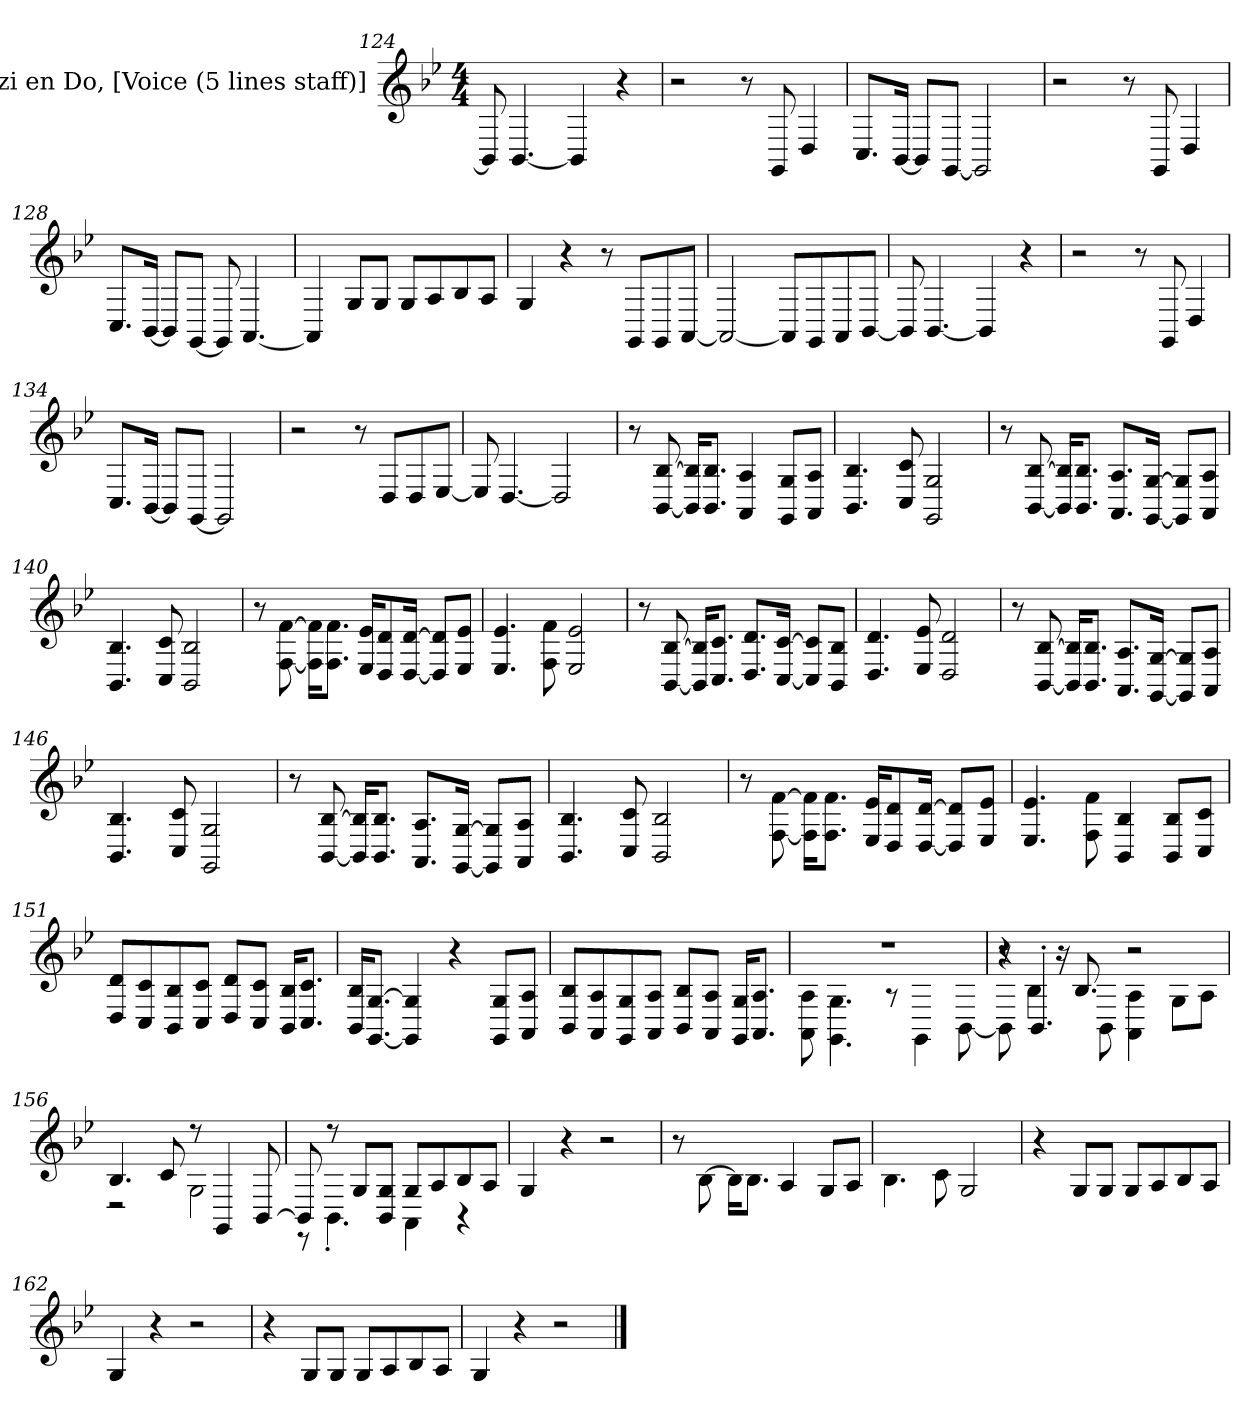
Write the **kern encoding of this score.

**kern
*part1
*staff1
*I"Dizi en Do, [Voice (5 lines staff)]
*I'Di. Do
!!LO:LB:g=z
*clefG2
*ITrd-7c-12
*k[b-e-]
*M4/4
=124
8B-/]
[4.B-/
4B-/]
4r
=125
2r
8r
8G/
4d/
=126
8.c/L
[16B-/Jk
8B-/L]
[8G/J
2G/]
=127
2r
8r
8G/
4d/
=128
8.c/L
[16B-/Jk
8B-/L]
[8G/J
8G/]
[4.A/
=129
4A/]
8g/L
8g/J
8g/L
8a/
8b-/
8a/J
=130
4g/
4r
8r
8G/L
8G/
[8A/J
!!LO:LB:g=z
=131
2A/_
8A/L]
8G/
8A/
[8B-/J
=132
8B-/]
[4.B-/
4B-/]
4r
=133
2r
8r
8G/
4d/
=134
8.c/L
[16B-/Jk
8B-/L]
[8G/J
2G/]
=135
2r
8r
8d/L
8d/
[8e-/J
=136
8e-/]
[4.d/
2d/]
=137
8r
[8B-/ [8b-/
16B-/] 16b-/]KL
8.B-/ 8.b-/J
4A/ 4a/
8G/ 8g/L
8A/ 8a/J
!!LO:PB:g=z
=138
4.B-/ 4.b-/
8c/ 8cc/
2G/ 2g/
=139
8r
[8B-/ [8b-/
16B-/] 16b-/]KL
8.B-/ 8.b-/J
8.A/ 8.a/L
[16G/ [16g/Jk
8G/] 8g/]L
8A/ 8a/J
=140
4.B-/ 4.b-/
8c/ 8cc/
2B-/ 2b-/
=141
8r
[8f\ [8ff\
16f\] 16ff\]KL
8.f\ 8.ff\J
16e-/ 16ee-/KL
8d/ 8dd/
[16d/ [16dd/Jk
8d/] 8dd/]L
8e-/ 8ee-/J
=142
4.e-/ 4.ee-/
8f\ 8ff\
2e-/ 2ee-/
=143
8r
[8B-/ [8b-/
16B-/] 16b-/]KL
8.c/ 8.cc/J
8.d/ 8.dd/L
[16c/ [16cc/Jk
8c/] 8cc/]L
8B-/ 8b-/J
!!LO:LB:g=z
=144
4.d/ 4.dd/
8e-/ 8ee-/
2d/ 2dd/
=145
8r
[8B-/ [8b-/
16B-/] 16b-/]KL
8.B-/ 8.b-/J
8.A/ 8.a/L
[16G/ [16g/Jk
8G/] 8g/]L
8A/ 8a/J
=146
4.B-/ 4.b-/
8c/ 8cc/
2G/ 2g/
=147
8r
[8B-/ [8b-/
16B-/] 16b-/]KL
8.B-/ 8.b-/J
8.A/ 8.a/L
[16G/ [16g/Jk
8G/] 8g/]L
8A/ 8a/J
=148
4.B-/ 4.b-/
8c/ 8cc/
2B-/ 2b-/
=149
8r
[8f\ [8ff\
16f\] 16ff\]KL
8.f\ 8.ff\J
16e-/ 16ee-/KL
8d/ 8dd/
[16d/ [16dd/Jk
8d/] 8dd/]L
8e-/ 8ee-/J
!!LO:LB:g=z
=150
4.e-/ 4.ee-/
8f\ 8ff\
4B-/ 4b-/
8B-/ 8b-/L
8c/ 8cc/J
=151
8d/ 8dd/L
8c/ 8cc/
8B-/ 8b-/
8c/ 8cc/J
8d/ 8dd/L
8c/ 8cc/J
16B-/ 16b-/KL
8.c/ 8.cc/J
=152
16B-/ 16b-/KL
[8.G/ [8.g/J
4G/] 4g/]
4r
8G/ 8g/L
8A/ 8a/J
=153
8B-/ 8b-/L
8A/ 8a/
8G/ 8g/
8A/ 8a/J
8B-/ 8b-/L
8A/ 8a/J
16G/ 16g/KL
8.A/ 8.a/J
=154
*^
1r	8A\ 8a\
.	4.G\ 4.g\
.	8r
.	4G\
.	[8B-\
=155	=155
*	*^
4r	8B-\]	8r
.	4b-\	4.B-'/
16r	.	.
8.b-/	.	.
.	8B-\	.
2r	4A\ 4a\	2r
.	8g\L	.
.	8a\J	.
*	*v	*v
!!LO:LB:g=z
=156	=156
4.b-/	2r
8cc/	.
8r	2g\
4G/	.
[8B-/	.
=157	=157
8B-/]	8r
8r	4.B-'\
8g/L	.
8B-/ 8g/J	.
8g/L	4A\
8a/	.
8b-/	4r
8a/J	.
*v	*v
=158
4g/
4r
2r
=159
8r
[8b-\
16b-\KL]
8.b-\J
4a/
8g/L
8a/J
=160
4.b-\
8cc\
2g/
=161
4r
8g/L
8g/J
8g/L
8a/
8b-/
8a/J
=162
4g/
4r
2r
!!LO:LB:g=z
=163
4r
8g/L
8g/J
8g/L
8a/
8b-/
8a/J
=164
4g/
4r
2r
==
*-
